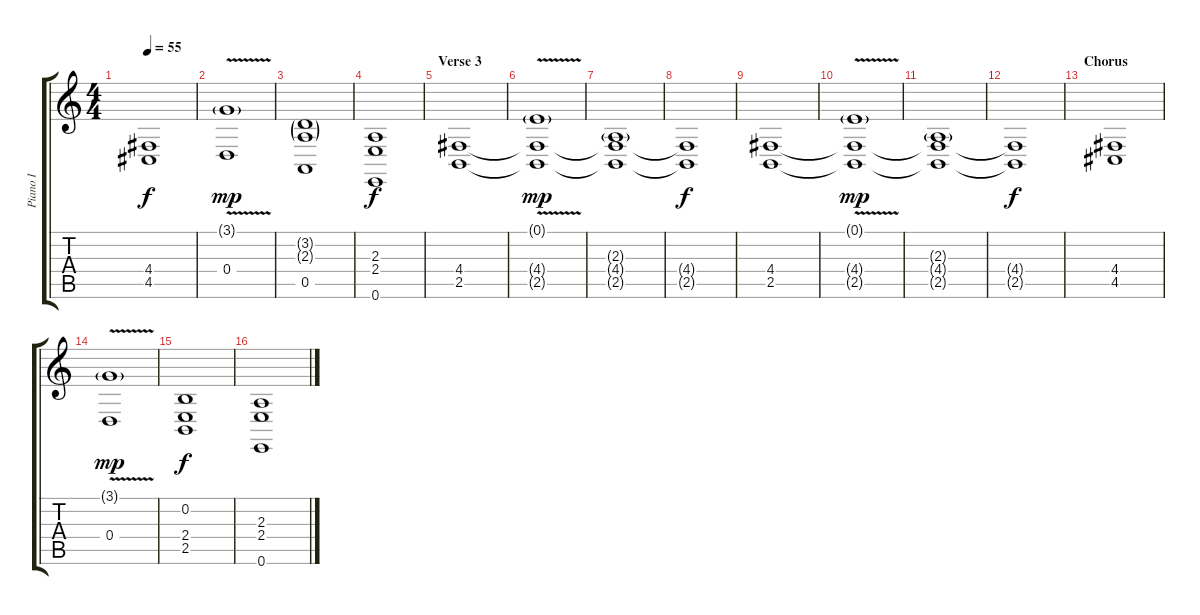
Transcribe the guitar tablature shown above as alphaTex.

\track ("Piano I" "Piano I") {instrument reedorgan}
\staff {score tabs}
\tuning (E4 B3 G3 D3 A2 E2) {hide}
\ts (4 4)
\tempo 55
\clef g2
\ks c
(4.4 4.5).1{dy f} |
(3.1{v g} 0.4).1{dy mp} |
(3.2{g} 2.3{g} 0.5).1 |
(2.3 2.4 0.6).1{dy f} |
\section ("" "Verse 3")
(4.4 2.5).1 |
(0.1{v g} 4.4{t} 2.5{t}).1{dy mp} |
(2.3{g} 4.4{t} 2.5{t}).1 |
(4.4{t} 2.5{t}).1{dy f} |
(4.4 2.5).1 |
(0.1{v g} 4.4{t} 2.5{t}).1{dy mp} |
(2.3{g} 4.4{t} 2.5{t}).1 |
(4.4{t} 2.5{t}).1{dy f} |
\section ("" "Chorus")
(4.4 4.5).1 |
(3.1{v g} 0.4).1{dy mp} |
(0.2 2.4 2.5).1{dy f} |
(2.3 2.4 0.6).1
